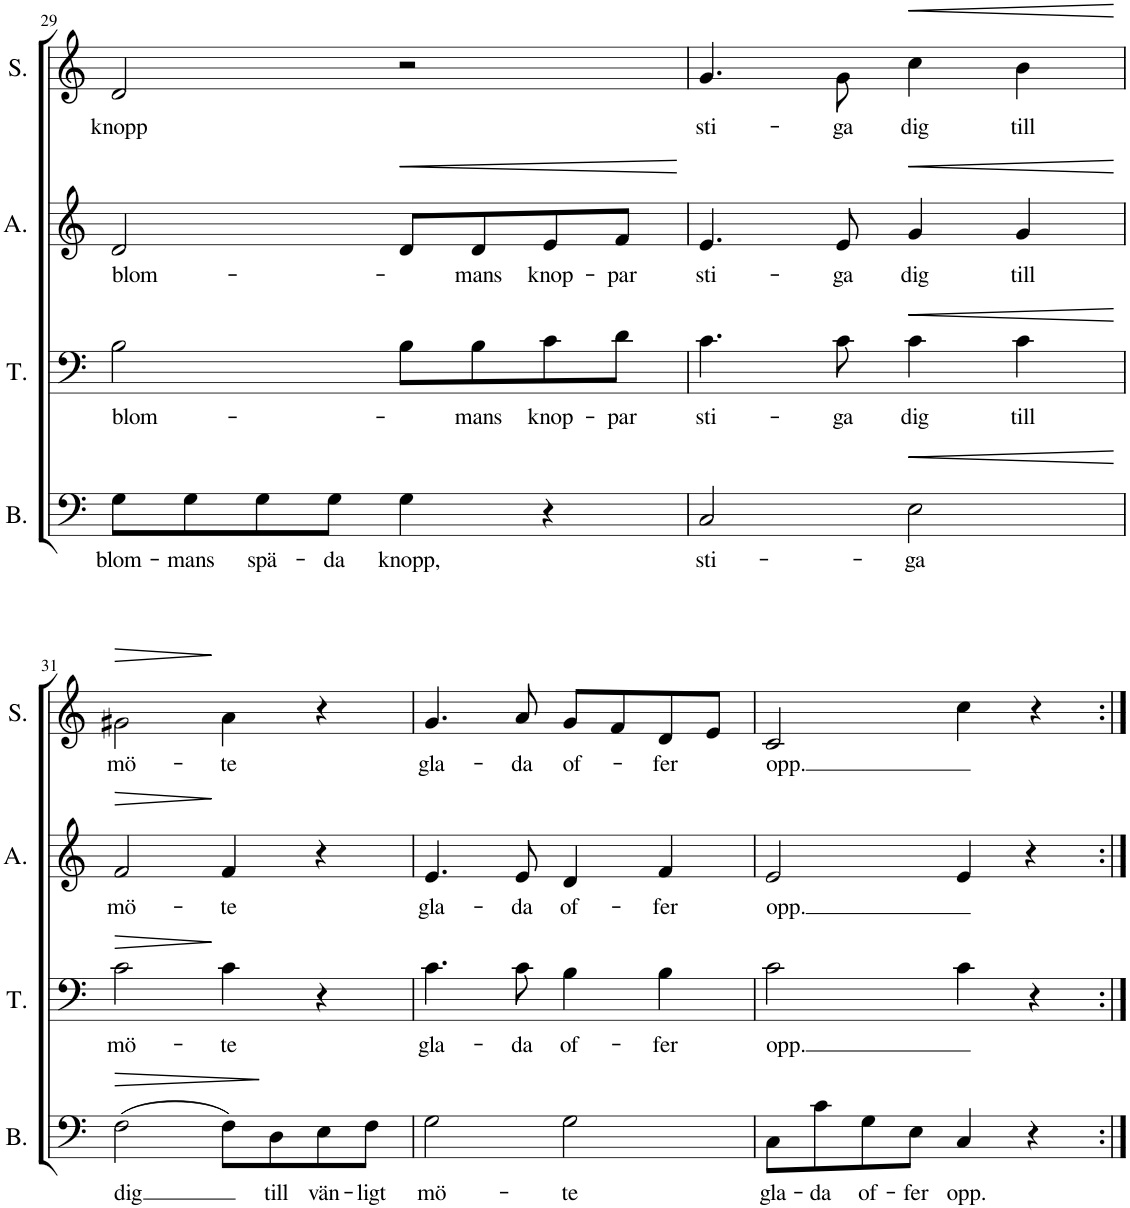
**kern	**text	**dynam	**kern	**text	**dynam	**kern	**text	**dynam	**kern	**text	**dynam
*part4	*part4	*part4	*part3	*part3	*part3	*part2	*part2	*part2	*part1	*part1	*part1
*staff4	*staff4	*staff4	*staff3	*staff3	*staff3	*staff2	*staff2	*staff2	*staff1	*staff1	*staff1
*I"Bass	*	*	*I"Tenor	*	*	*I"Alto	*	*	*I"Soprano	*	*
*I'B.	*	*	*I'T.	*	*	*I'A.	*	*	*I'S.	*	*
!!LO:PB:g=z
*clefF4	*	*	*clefF4	*	*	*clefG2	*	*	*clefG2	*	*
*k[]	*	*	*k[]	*	*	*k[]	*	*	*k[]	*	*
*M4/4	*	*	*M4/4	*	*	*M4/4	*	*	*M4/4	*	*
*met(c)	*	*	*met(c)	*	*	*met(c)	*	*	*met(c)	*	*
=29	=29	=29	=29	=29	=29	=29	=29	=29	=29	=29	=29
!	!LO:LY:b	!	!	!LO:LY:b	!	!	!LO:LY:b	!	!	!LO:LY:b	!
8G\L	blom-	.	2B\	blom-	.	2d/	blom-	.	2d/	knopp	.
!	!LO:LY:b	!	!	!	!	!	!	!	!	!	!
8G\	-mans	.	.	.	.	.	.	.	.	.	.
!	!LO:LY:b	!	!	!	!	!	!	!	!	!	!
8G\	spä-	.	.	.	.	.	.	.	.	.	.
!	!LO:LY:b	!	!	!	!	!	!	!	!	!	!
8G\J	-da	.	.	.	.	.	.	.	.	.	.
!	!LO:LY:b	!	!	!	!	!	!	!LO:HP:b	!	!	!
4G\	knopp,	.	8B\L	.	.	8d/L	.	<	2r	.	.
!	!	!	!	!LO:LY:b	!	!	!LO:LY:b	!	!	!	!
.	.	.	8B\	-mans	.	8d/	-mans	.	.	.	.
!	!	!	!	!LO:LY:b	!	!	!LO:LY:b	!	!	!	!
4r	.	.	8c\	knop-	.	8e/	knop-	.	.	.	.
!	!	!	!	!LO:LY:b	!	!	!LO:LY:b	!	!	!	!
.	.	.	8d\J	-par	.	8f/J	-par	.	.	.	.
.	.	.	.	.	.	.	.	[	.	.	.
=30	=30	=30	=30	=30	=30	=30	=30	=30	=30	=30	=30
!	!LO:LY:b	!	!	!LO:LY:b	!	!	!LO:LY:b	!	!	!LO:LY:b	!
2C/	sti-	.	4.c\	sti-	.	4.e/	sti-	.	4.g/	sti-	.
!	!	!	!	!LO:LY:b	!	!	!LO:LY:b	!	!	!LO:LY:b	!
.	.	.	8c\	-ga	.	8e/	-ga	.	8g\	-ga	.
!	!LO:LY:b	!LO:HP:b	!	!LO:LY:b	!LO:HP:b	!	!LO:LY:b	!LO:HP:b	!	!LO:LY:b	!LO:HP:b
2E\	-ga	<	4c\	dig	<	4g/	dig	<	4cc\	dig	<
!	!	!	!	!LO:LY:b	!	!	!LO:LY:b	!	!	!LO:LY:b	!
.	.	.	4c\	till	.	4g/	till	.	4b\	till	.
.	.	[	.	.	[	.	.	[	.	.	[
!!LO:LB:g=z
=31	=31	=31	=31	=31	=31	=31	=31	=31	=31	=31	=31
!	!LO:LY:b	!LO:HP:b	!	!LO:LY:b	!LO:HP:b	!	!LO:LY:b	!LO:HP:b	!	!LO:LY:b	!LO:HP:b
(2F\	dig	>	2c\	mö-	>	2f/	mö-	>	2g#X\	mö-	>
!	!	!	!	!LO:LY:b	!	!	!LO:LY:b	!	!	!LO:LY:b	!
8F\L)	.	.	4c\	-te	]	4f/	-te	]	4a\	-te	]
!	!LO:LY:b	!	!	!	!	!	!	!	!	!	!
8D\	till	]	.	.	.	.	.	.	.	.	.
!	!LO:LY:b	!	!	!	!	!	!	!	!	!	!
8E\	vän-	.	4r	.	.	4r	.	.	4r	.	.
!	!LO:LY:b	!	!	!	!	!	!	!	!	!	!
8F\J	-ligt	.	.	.	.	.	.	.	.	.	.
=32	=32	=32	=32	=32	=32	=32	=32	=32	=32	=32	=32
!	!LO:LY:b	!	!	!LO:LY:b	!	!	!LO:LY:b	!	!	!LO:LY:b	!
2G\	mö-	.	4.c\	gla-	.	4.e/	gla-	.	4.g/	gla-	.
!	!	!	!	!LO:LY:b	!	!	!LO:LY:b	!	!	!LO:LY:b	!
.	.	.	8c\	-da	.	8e/	-da	.	8a/	-da	.
!	!LO:LY:b	!	!	!LO:LY:b	!	!	!LO:LY:b	!	!	!LO:LY:b	!
2G\	-te	.	4B\	of-	.	4d/	of-	.	8g/L	of-	.
.	.	.	.	.	.	.	.	.	8f/	.	.
!	!	!	!	!LO:LY:b	!	!	!LO:LY:b	!	!	!LO:LY:b	!
.	.	.	4B\	-fer	.	4f/	-fer	.	8d/	-fer	.
.	.	.	.	.	.	.	.	.	8e/J	.	.
=33	=33	=33	=33	=33	=33	=33	=33	=33	=33	=33	=33
!	!LO:LY:b	!	!	!LO:LY:b	!	!	!LO:LY:b	!	!	!LO:LY:b	!
8C\L	gla-	.	2c\	opp.	.	2e/	opp.	.	2c/	opp.	.
!	!LO:LY:b	!	!	!	!	!	!	!	!	!	!
8c\	-da	.	.	.	.	.	.	.	.	.	.
!	!LO:LY:b	!	!	!	!	!	!	!	!	!	!
8G\	of-	.	.	.	.	.	.	.	.	.	.
!	!LO:LY:b	!	!	!	!	!	!	!	!	!	!
8E\J	-fer	.	.	.	.	.	.	.	.	.	.
!	!LO:LY:b	!	!	!	!	!	!	!	!	!	!
4C/	opp.	.	4c\	.	.	4e/	.	.	4cc\	.	.
4r	.	.	4r	.	.	4r	.	.	4r	.	.
=:|!	=:|!	=:|!	=:|!	=:|!	=:|!	=:|!	=:|!	=:|!	=:|!	=:|!	=:|!
*-	*-	*-	*-	*-	*-	*-	*-	*-	*-	*-	*-
